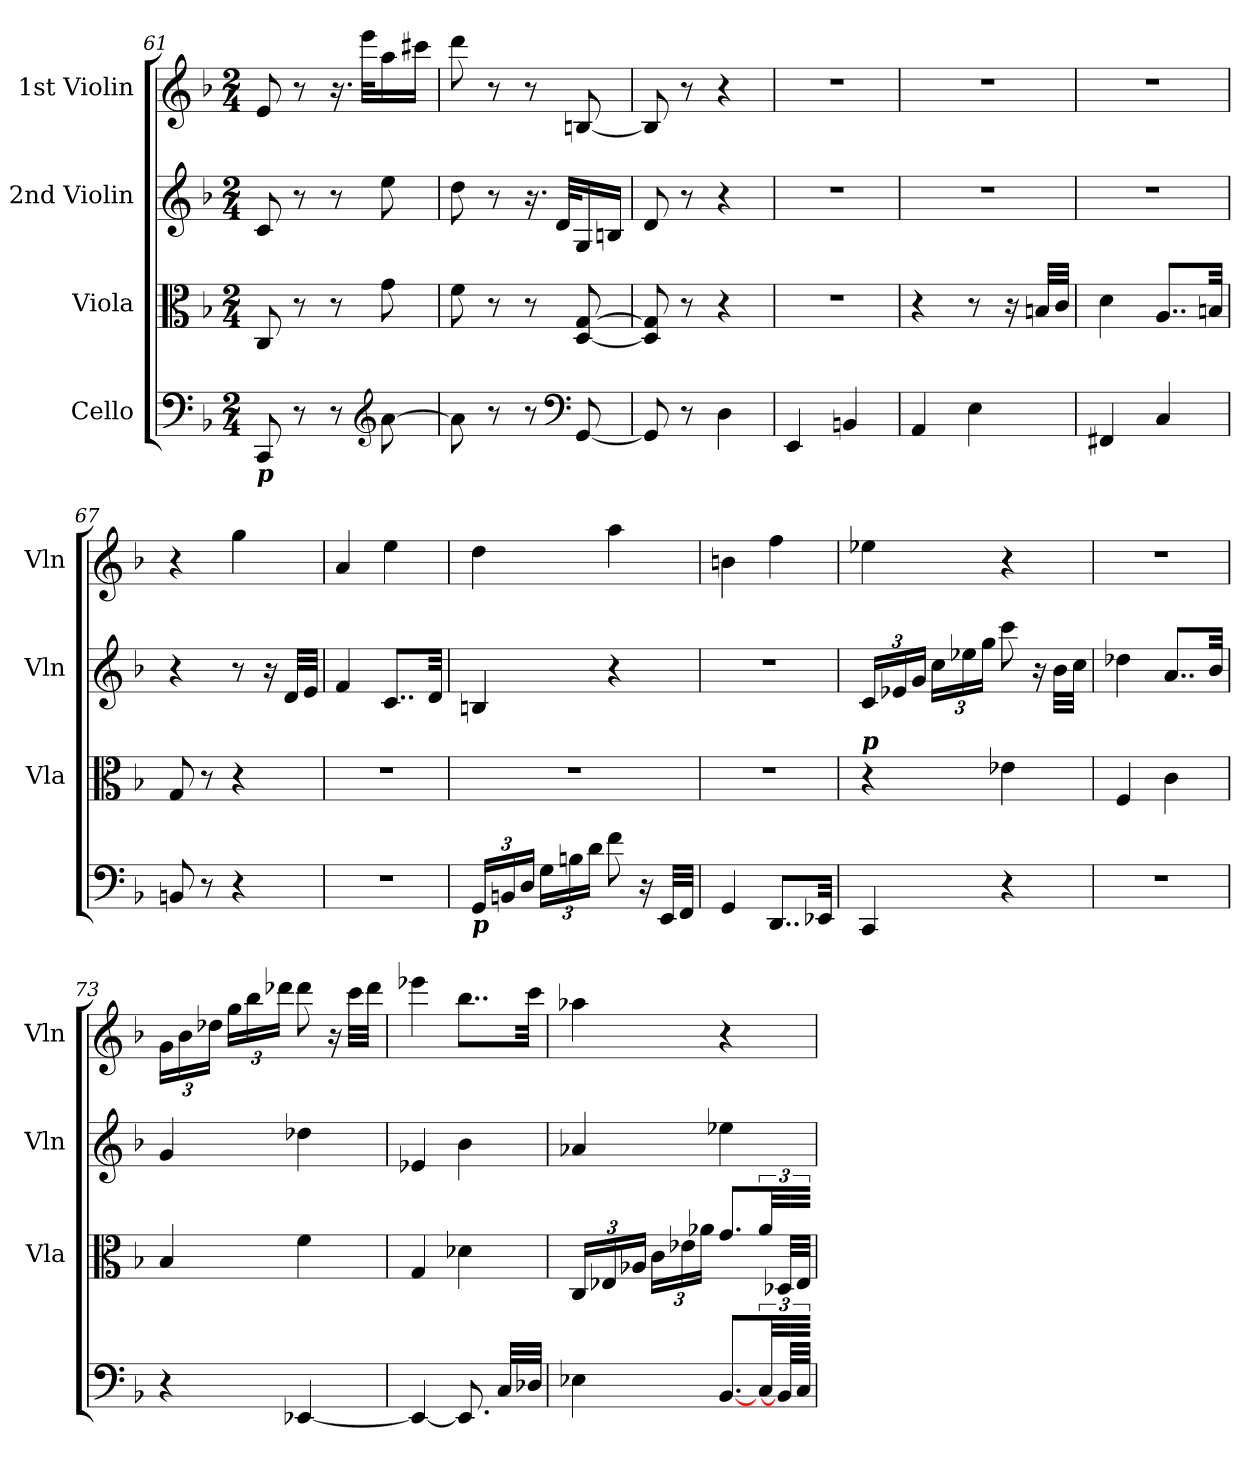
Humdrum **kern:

**kern	**kern	**kern	**kern
*part4	*part3	*part2	*part1
*staff4	*staff3	*staff2	*staff1
*I"Cello	*I"Viola	*I"2nd Violin	*I"1st Violin
*	*I'Vla	*I'Vln	*I'Vln
*clefF4	*clefC3	*clefG2	*clefG2
*k[b-]	*k[b-]	*k[b-]	*k[b-]
*F:	*F:	*F:	*F:
*M2/4	*M2/4	*M2/4	*M2/4
=61	=61	=61	=61
!LO:TX:b:Bi:t=p	!	!	!
8CC/	8C/	8c/	8e/
8r	8r	8r	8r
8r	8r	8r	16.r
.	.	.	32eee\KLL
*clefG2	*	*	*
[8a\	8g\	8ee\	16aa\
.	.	.	16ccc#X\JJ
=62	=62	=62	=62
8a\]	8f\	8dd\	8ddd\
8r	8r	8r	8r
8r	8r	16.r	8r
.	.	32d/KLL	.
*clefF4	*	*	*
[8GG/	[8D/ [8G/	16G/	[8Bn/
.	.	16Bn/JJ	.
=63	=63	=63	=63
8GG/]	8D/] 8G/]	8d/	8B/]
8r	8r	8r	8r
4D\	4r	4r	4r
=64	=64	=64	=64
4EE/	2r	2r	2r
4BBn/	.	.	.
=65	=65	=65	=65
4AA/	4r	2r	2r
4E\	8r	.	.
.	16r	.	.
.	32Bn/LLL	.	.
.	32c/JJJ	.	.
=66	=66	=66	=66
4FF#X/	4d\	2r	2r
4C/	8..A/L	.	.
.	32Bn/Jkk	.	.
=67	=67	=67	=67
8BBn/	8G/	4r	4r
8r	8r	.	.
4r	4r	8r	4gg\
.	.	16r	.
.	.	32d/LLL	.
.	.	32e/JJJ	.
=68	=68	=68	=68
2r	2r	4f/	4a/
.	.	8..c/L	4ee\
.	.	32d/Jkk	.
=69	=69	=69	=69
*Xbrackettup	*	*	*
!LO:TX:b:Bi:t=p	!	!	!
24GG/LL	2r	4Bn/	4dd\
24BBn/	.	.	.
24D/JJ	.	.	.
24G\LL	.	.	.
24Bn\	.	.	.
24d\JJ	.	.	.
8f\	.	4r	4aa\
16r	.	.	.
32EE/LLL	.	.	.
32FF/JJJ	.	.	.
=70	=70	=70	=70
4GG/	2r	2r	4bn\
8..DD/L	.	.	4ff\
32EE-X/Jkk	.	.	.
=71	=71	=71	=71
*	*	*Xbrackettup	*
!	!LO:TX:a:Bi:t=p	!	!
4CC/	4r	24c/LL	4ee-X\
.	.	24e-X/	.
.	.	24g/JJ	.
.	.	24cc\LL	.
.	.	24ee-X\	.
.	.	24gg\JJ	.
4r	4e-X\	8ccc\	4r
.	.	16r	.
.	.	32b-\LLL	.
.	.	32cc\JJJ	.
=72	=72	=72	=72
2r	4F/	4dd-X\	2r
.	4c\	8..a/L	.
.	.	32b-/Jkk	.
=73	=73	=73	=73
*	*	*	*Xbrackettup
4r	4B-/	4g/	24g\LL
.	.	.	24b-\
.	.	.	24dd-X\JJ
.	.	.	24gg\LL
.	.	.	24bb-\
.	.	.	24ddd-X\JJ
[4EE-X/	4f\	4dd-X\	8ddd-\
.	.	.	16r
.	.	.	32ccc\LLL
.	.	.	32ddd-\JJJ
=74	=74	=74	=74
4EE-/_	4G/	4e-X/	4eee-X\
8.EE-/]	4d-X\	4b-\	8..bb-\L
32C/LLL	.	.	.
32D-X/JJJ	.	.	32ccc\Jkk
=75	=75	=75	=75
*	*Xbrackettup	*	*
4E-X\	24C/LL	4a-X/	4aa-X\
.	24E-X/	.	.
.	24A-X/JJ	.	.
.	24c\LL	.	.
.	24e-X\	.	.
.	24a-X\JJ	.	.
[8.BB-/L	8.g\L	4ee-X\	4r
*brackettup	*brackettup	*	*
48C/Jkk	48a-\Jkk	.	.
48BB-/LLL]	48D-X/LLL	.	.
48C/JJJ	48E-/JJJ	.	.
=	=	=	=
*-	*-	*-	*-
